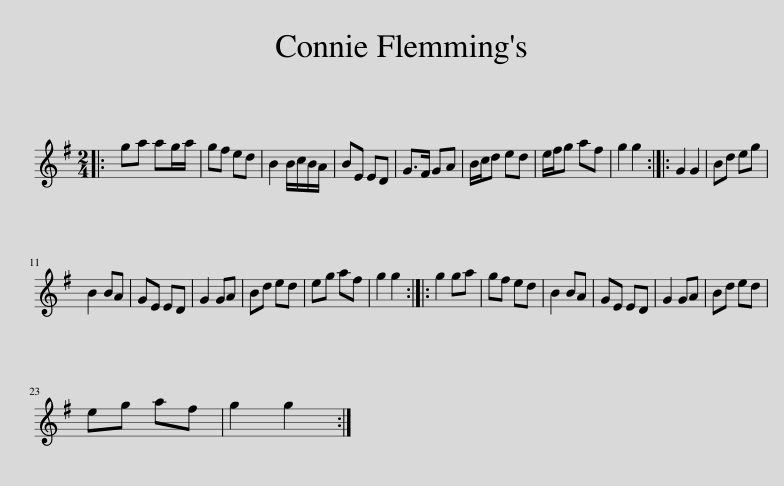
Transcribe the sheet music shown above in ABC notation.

X:1
L:1/8
M:2/4
I:linebreak $
K:G
V:1 treble
V:1
|: ga ag/a/ | gf ed | B2 B/c/B/A/ | BE ED | G>F GA | %5
 B/c/d ed | e/f/g af | g2 g2 :: G2 G2 | Bd eg |$ %10
 B2 BA | GE ED | G2 GA | Bd ed | eg af | %15
 g2 g2 :: g2 ga | gf ed | B2 BA | GE ED | %20
 G2 GA | Bd ed |$ eg af | g2 g2 :| %24
